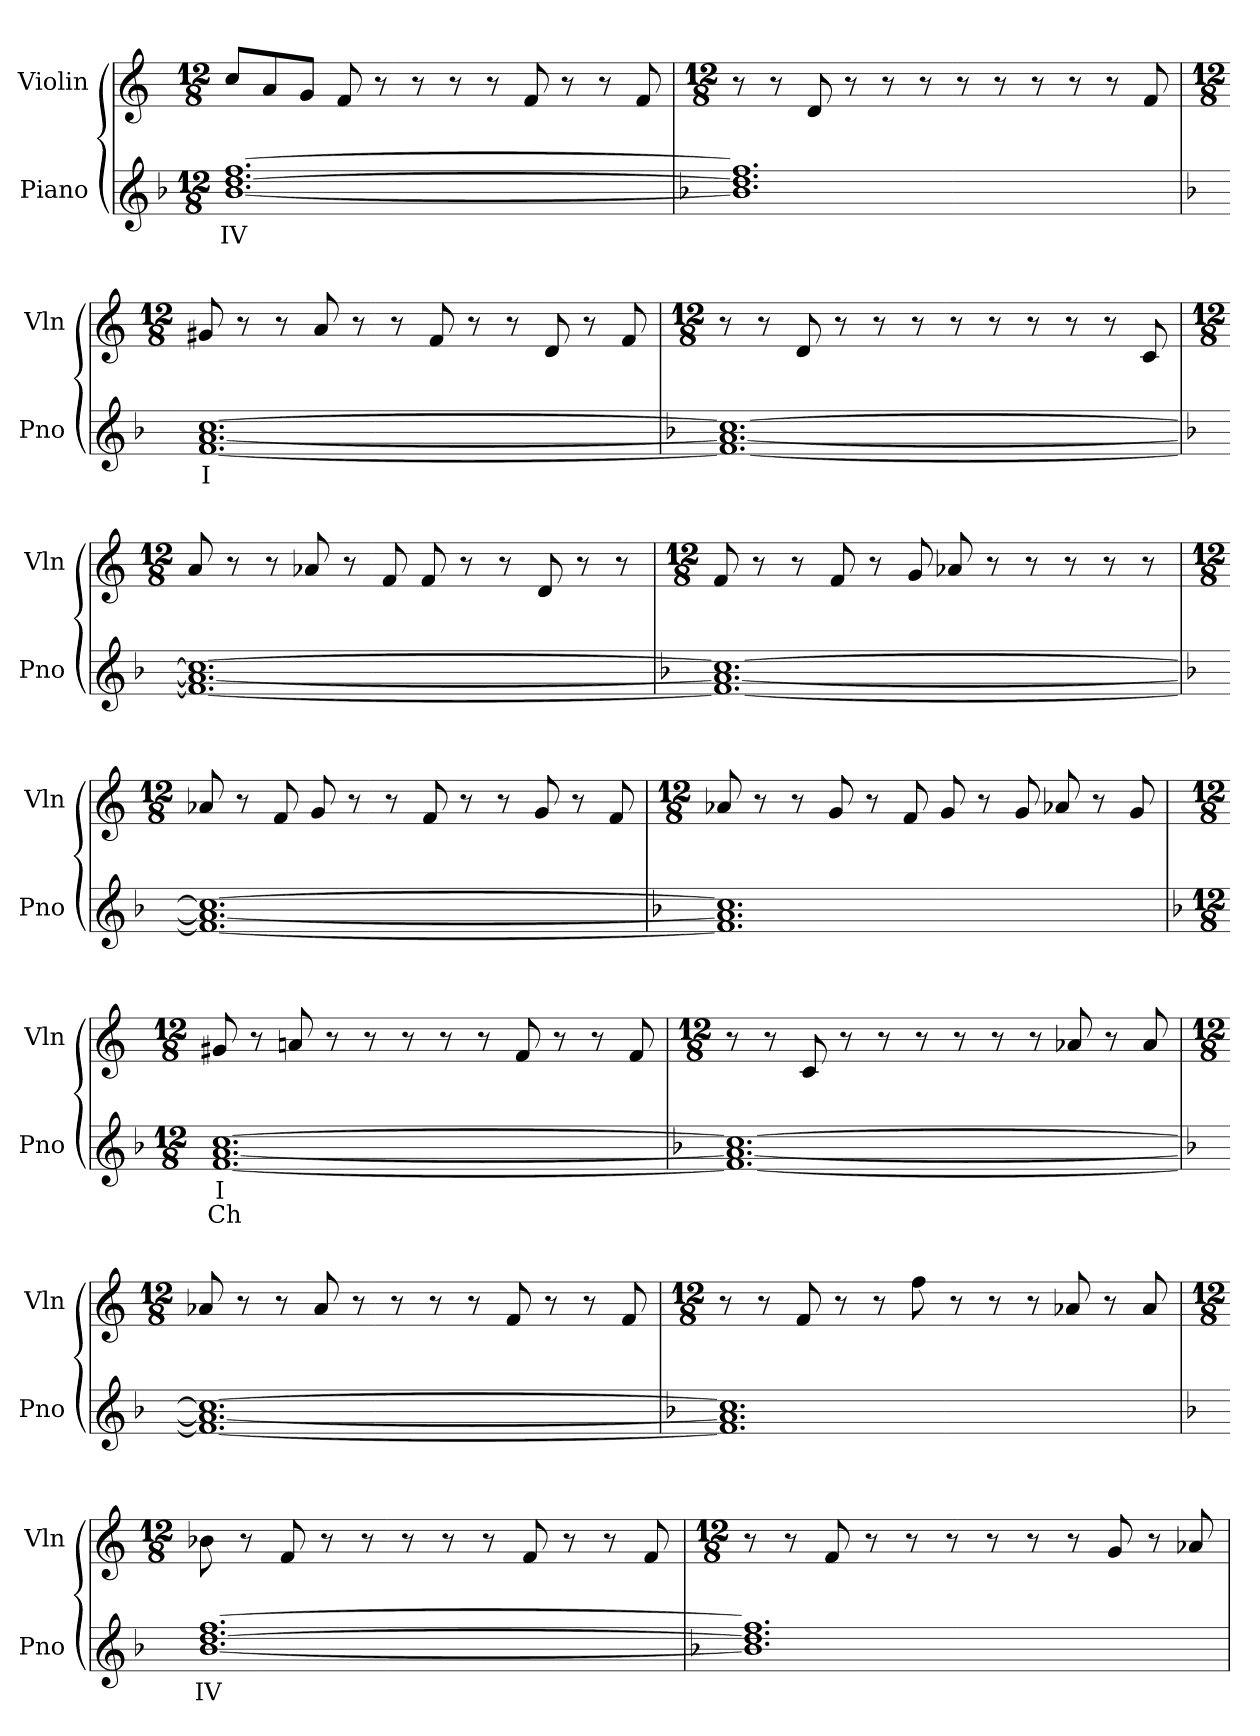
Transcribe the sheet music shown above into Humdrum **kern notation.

**kern	**text	**text	**kern
*part2	*part2	*part2	*part1
*staff2	*staff2	*staff2	*staff1
*I"Piano	*	*	*I"Violin
*I'Pno	*	*	*I'Vln
*k[b-]	*	*	*
*F:	*	*	*
*M12/8	*	*	*M12/8
=	=	=	=
[1.b- [1.dd [1.ff	IV	.	8ccL
.	.	.	8a
.	.	.	8gJ
.	.	.	8f
.	.	.	8r
.	.	.	8r
.	.	.	8r
.	.	.	8r
.	.	.	8f
.	.	.	8r
.	.	.	8r
.	.	.	8f
=	=	=	=
*k[b-]	*	*	*
*F:	*	*	*
*	*	*	*M12/8
1.b-] 1.dd] 1.ff]	.	.	8r
.	.	.	8r
.	.	.	8d
.	.	.	8r
.	.	.	8r
.	.	.	8r
.	.	.	8r
.	.	.	8r
.	.	.	8r
.	.	.	8r
.	.	.	8r
.	.	.	8f
=	=	=	=
*k[b-]	*	*	*
*F:	*	*	*
*	*	*	*M12/8
[1.f [1.a [1.cc	I	.	8g#X
.	.	.	8r
.	.	.	8r
.	.	.	8a
.	.	.	8r
.	.	.	8r
.	.	.	8f
.	.	.	8r
.	.	.	8r
.	.	.	8d
.	.	.	8r
.	.	.	8f
=	=	=	=
*k[b-]	*	*	*
*F:	*	*	*
*	*	*	*M12/8
1.f_ 1.a_ 1.cc_	.	.	8r
.	.	.	8r
.	.	.	8d
.	.	.	8r
.	.	.	8r
.	.	.	8r
.	.	.	8r
.	.	.	8r
.	.	.	8r
.	.	.	8r
.	.	.	8r
.	.	.	8c
=	=	=	=
*k[b-]	*	*	*
*F:	*	*	*
*	*	*	*M12/8
1.f_ 1.a_ 1.cc_	.	.	8a
.	.	.	8r
.	.	.	8r
.	.	.	8a-X
.	.	.	8r
.	.	.	8f
.	.	.	8f
.	.	.	8r
.	.	.	8r
.	.	.	8d
.	.	.	8r
.	.	.	8r
=	=	=	=
*k[b-]	*	*	*
*F:	*	*	*
*	*	*	*M12/8
1.f_ 1.a_ 1.cc_	.	.	8f
.	.	.	8r
.	.	.	8r
.	.	.	8f
.	.	.	8r
.	.	.	8g
.	.	.	8a-X
.	.	.	8r
.	.	.	8r
.	.	.	8r
.	.	.	8r
.	.	.	8r
=	=	=	=
*k[b-]	*	*	*
*F:	*	*	*
*	*	*	*M12/8
1.f_ 1.a_ 1.cc_	.	.	8a-X
.	.	.	8r
.	.	.	8f
.	.	.	8g
.	.	.	8r
.	.	.	8r
.	.	.	8f
.	.	.	8r
.	.	.	8r
.	.	.	8g
.	.	.	8r
.	.	.	8f
=	=	=	=
*k[b-]	*	*	*
*F:	*	*	*
*	*	*	*M12/8
1.f] 1.a] 1.cc]	.	.	8a-X
.	.	.	8r
.	.	.	8r
.	.	.	8g
.	.	.	8r
.	.	.	8f
.	.	.	8g
.	.	.	8r
.	.	.	8g
.	.	.	8a-X
.	.	.	8r
.	.	.	8g
=	=	=	=
*k[b-]	*	*	*
*F:	*	*	*
*M12/8	*	*	*M12/8
[1.f [1.a [1.cc	I	Ch	8g#X
.	.	.	8r
.	.	.	8an
.	.	.	8r
.	.	.	8r
.	.	.	8r
.	.	.	8r
.	.	.	8r
.	.	.	8f
.	.	.	8r
.	.	.	8r
.	.	.	8f
=	=	=	=
*k[b-]	*	*	*
*F:	*	*	*
*	*	*	*M12/8
1.f_ 1.a_ 1.cc_	.	.	8r
.	.	.	8r
.	.	.	8c
.	.	.	8r
.	.	.	8r
.	.	.	8r
.	.	.	8r
.	.	.	8r
.	.	.	8r
.	.	.	8a-X
.	.	.	8r
.	.	.	8a-
=	=	=	=
*k[b-]	*	*	*
*F:	*	*	*
*	*	*	*M12/8
1.f_ 1.a_ 1.cc_	.	.	8a-X
.	.	.	8r
.	.	.	8r
.	.	.	8a-
.	.	.	8r
.	.	.	8r
.	.	.	8r
.	.	.	8r
.	.	.	8f
.	.	.	8r
.	.	.	8r
.	.	.	8f
=	=	=	=
*k[b-]	*	*	*
*F:	*	*	*
*	*	*	*M12/8
1.f] 1.a] 1.cc]	.	.	8r
.	.	.	8r
.	.	.	8f
.	.	.	8r
.	.	.	8r
.	.	.	8ff
.	.	.	8r
.	.	.	8r
.	.	.	8r
.	.	.	8a-X
.	.	.	8r
.	.	.	8a-
=	=	=	=
*k[b-]	*	*	*
*F:	*	*	*
*	*	*	*M12/8
[1.b- [1.dd [1.ff	IV	.	8b-X
.	.	.	8r
.	.	.	8f
.	.	.	8r
.	.	.	8r
.	.	.	8r
.	.	.	8r
.	.	.	8r
.	.	.	8f
.	.	.	8r
.	.	.	8r
.	.	.	8f
=	=	=	=
*k[b-]	*	*	*
*F:	*	*	*
*	*	*	*M12/8
1.b-] 1.dd] 1.ff]	.	.	8r
.	.	.	8r
.	.	.	8f
.	.	.	8r
.	.	.	8r
.	.	.	8r
.	.	.	8r
.	.	.	8r
.	.	.	8r
.	.	.	8g
.	.	.	8r
.	.	.	8a-X
=	=	=	=
*-	*-	*-	*-
